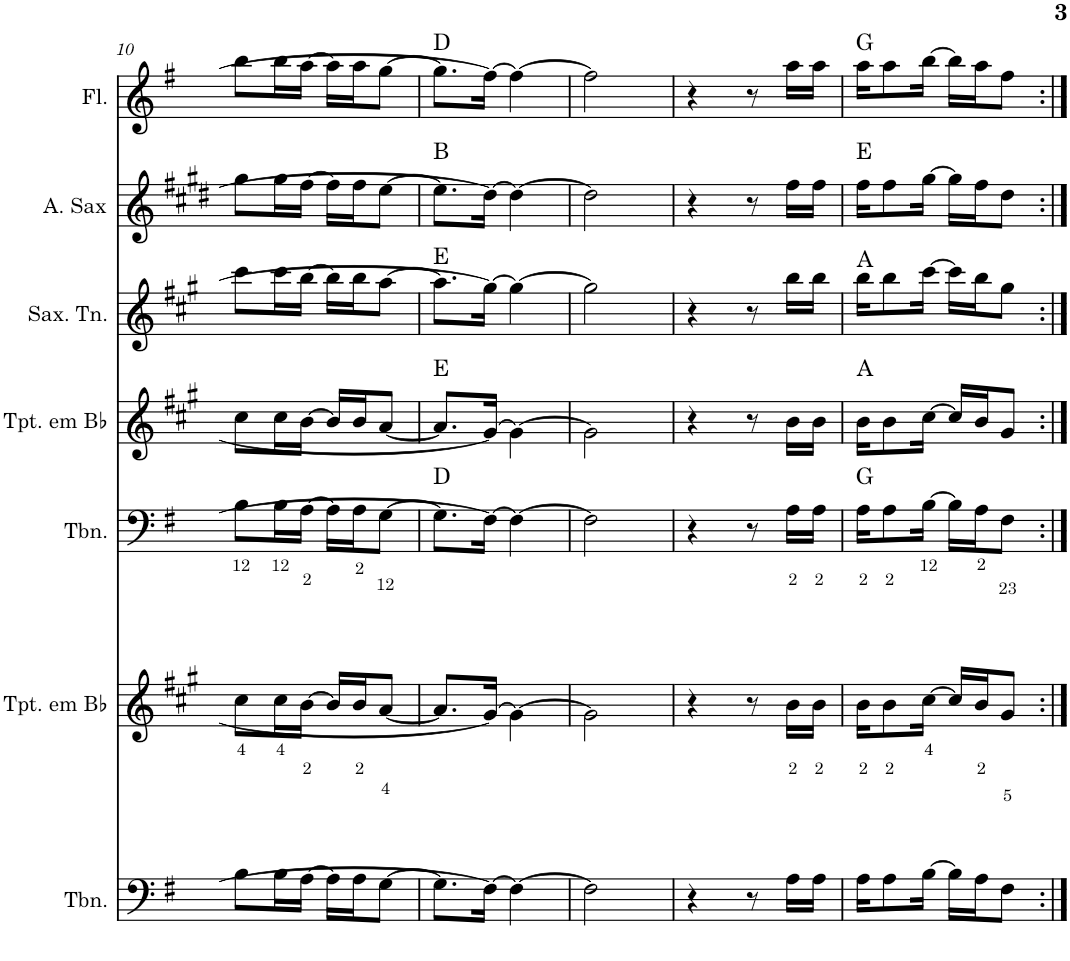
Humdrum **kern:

**kern	**kern	**kern	**harte	**kern	**harte	**kern	**harte	**kern	**harte	**kern	**harte
*part7	*part6	*part5	*part5	*part4	*part4	*part3	*part3	*part2	*part2	*part1	*part1
*staff7	*staff6	*staff5	*	*staff4	*	*staff3	*	*staff2	*	*staff1	*
*I"Trombone	*I"Trompete em Bb	*I"Trombone	*	*I"Trompete em Bb	*	*I"Saxofone Tenor	*	*I"Saxofone Alto	*	*I"Flauta Transversal	*
*I'Tbn.	*I'Tpt. em Bb	*I'Tbn.	*	*I'Tpt. em Bb	*	*I'Sax. Tn.	*	*	*	*I'Fl.	*
!!LO:PB:g=z
*clefF4	*clefG2	*clefF4	*	*clefG2	*	*clefG2	*	*clefG2	*	*clefG2	*
*	*Trd1c2	*	*	*Trd1c2	*	*Trd8c14	*	*Trd5c9	*	*	*
*k[f#]	*k[f#c#g#]	*k[f#]	*	*k[f#c#g#]	*	*k[f#c#g#]	*	*k[f#c#g#d#]	*	*k[f#]	*
*G:	*A:	*G:	*	*A:	*	*A:	*	*E:	*	*G:	*
*M2/4	*M2/4	*M2/4	*	*M2/4	*	*M2/4	*	*M2/4	*	*M2/4	*
=10	=10	=10	=10	=10	=10	=10	=10	=10	=10	=10	=10
8B\L	8cc#\L	8B\L	.	8cc#\L	.	8ccc#\L	.	8gg#\L	.	8bb\L	.
16B\L	16cc#\L	16B\L	.	16cc#\L	.	16ccc#\L	.	16gg#\L	.	16bb\L	.
[16A\JJ	[16b\JJ	[16A\JJ	.	[16b\JJ	.	[16bb\JJ	.	[16ff#\JJ	.	[16aa\JJ	.
16A\LL]	16b/LL]	16A\LL]	.	16b/LL]	.	16bb\LL]	.	16ff#\LL]	.	16aa\LL]	.
16A\J	16b/J	16A\J	.	16b/J	.	16bb\J	.	16ff#\J	.	16aa\J	.
[8G\J	[8a/J	[8G\J	.	[8a/J	.	[8aa\J	.	[8ee\J	.	[8gg\J	.
=11	=11	=11	=11	=11	=11	=11	=11	=11	=11	=11	=11
8.G\L]	8.a/L]	8.G\L]	D:maj	8.a/L]	E:maj	8.aa\L]	E:maj	8.ee\L]	B:maj	8.gg\L]	D:maj
16F#\Jk_	16g#/Jk_	16F#\Jk_	.	16g#/Jk_	.	16gg#\Jk_	.	16dd#\Jk_	.	16ff#\Jk_	.
4F#\_	4g#\_	4F#\_	.	4g#\_	.	4gg#\_	.	4dd#\_	.	4ff#\_	.
=12	=12	=12	=12	=12	=12	=12	=12	=12	=12	=12	=12
2F#\]	2g#\]	2F#\]	.	2g#\]	.	2gg#\]	.	2dd#\]	.	2ff#\]	.
=13	=13	=13	=13	=13	=13	=13	=13	=13	=13	=13	=13
4r	4r	4r	.	4r	.	4r	.	4r	.	4r	.
8r	8r	8r	.	8r	.	8r	.	8r	.	8r	.
16A\LL	16b\LL	16A\LL	.	16b\LL	.	16bb\LL	.	16ff#\LL	.	16aa\LL	.
16A\JJ	16b\JJ	16A\JJ	.	16b\JJ	.	16bb\JJ	.	16ff#\JJ	.	16aa\JJ	.
=14	=14	=14	=14	=14	=14	=14	=14	=14	=14	=14	=14
16A\KL	16b\KL	16A\KL	G:maj	16b\KL	A:maj	16bb\KL	A:maj	16ff#\KL	E:maj	16aa\KL	G:maj
8A\	8b\	8A\	.	8b\	.	8bb\	.	8ff#\	.	8aa\	.
[16B\Jk	[16cc#\Jk	[16B\Jk	.	[16cc#\Jk	.	[16ccc#\Jk	.	[16gg#\Jk	.	[16bb\Jk	.
16B\LL]	16cc#/LL]	16B\LL]	.	16cc#/LL]	.	16ccc#\LL]	.	16gg#\LL]	.	16bb\LL]	.
16A\J	16b/J	16A\J	.	16b/J	.	16bb\J	.	16ff#\J	.	16aa\J	.
8F#\J	8g#/J	8F#\J	.	8g#/J	.	8gg#\J	.	8dd#\J	.	8ff#\J	.
=:|!	=:|!	=:|!	=:|!	=:|!	=:|!	=:|!	=:|!	=:|!	=:|!	=:|!	=:|!
*-	*-	*-	*-	*-	*-	*-	*-	*-	*-	*-	*-
